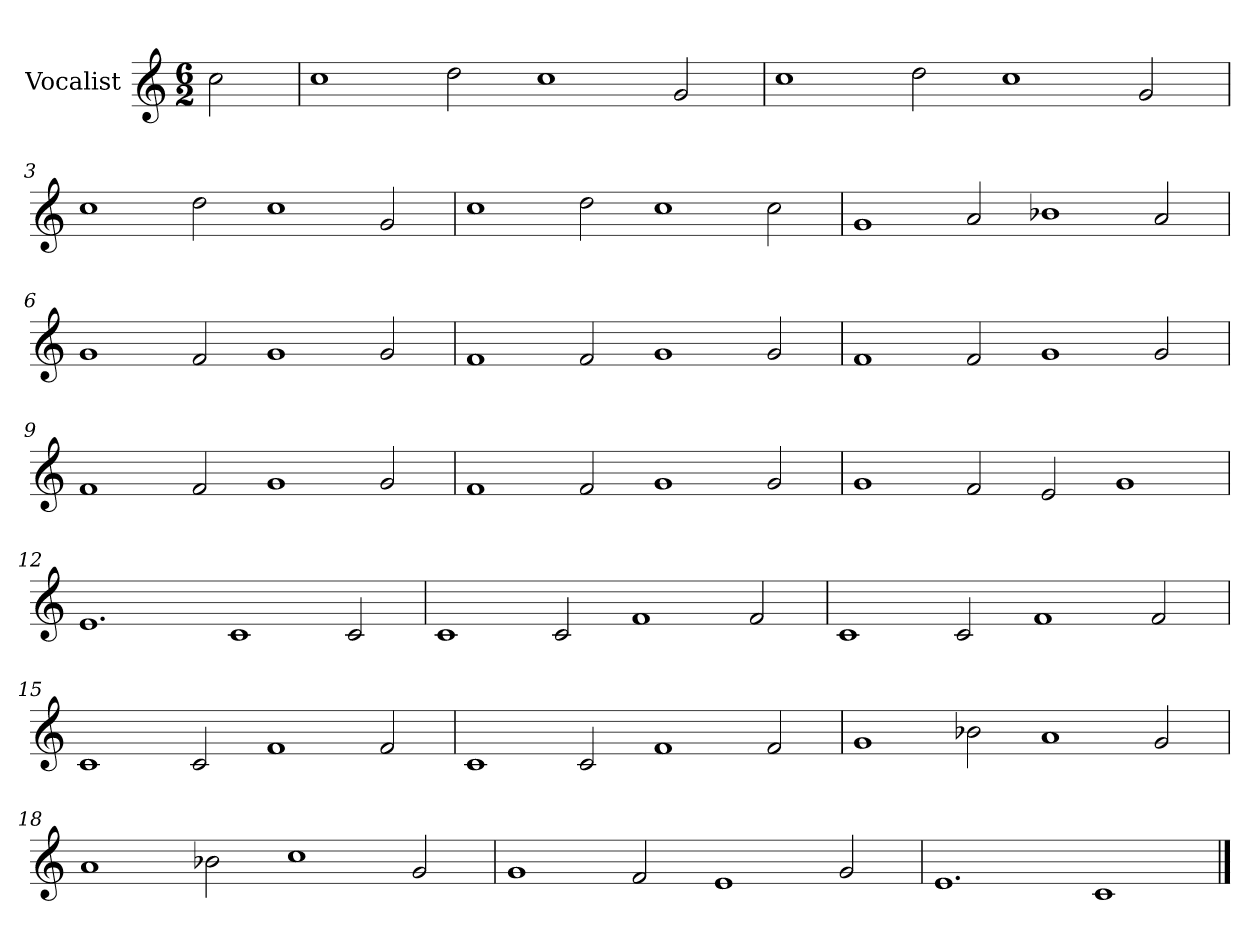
**kern
*part1
*staff1
*I"Vocalist
*k[]
*C:
*M6/2
=
2cc
=1
1cc
2dd
1cc
2g
=2
1cc
2dd
1cc
2g
=3
1cc
2dd
1cc
2g
=4
1cc
2dd
1cc
2cc
=5
1g
2a
1b-X
2a
=6
1g
2f
1g
2g
=7
1f
2f
1g
2g
=8
1f
2f
1g
2g
=9
1f
2f
1g
2g
=10
1f
2f
1g
2g
=11
1g
2f
2e
1g
=12
1.e
1c
2c
=13
1c
2c
1f
2f
=14
1c
2c
1f
2f
=15
1c
2c
1f
2f
=16
1c
2c
1f
2f
=17
1g
2b-X
1a
2g
=18
1a
2b-X
1cc
2g
=19
1g
2f
1e
2g
=20
1.e
1c
==
*-
